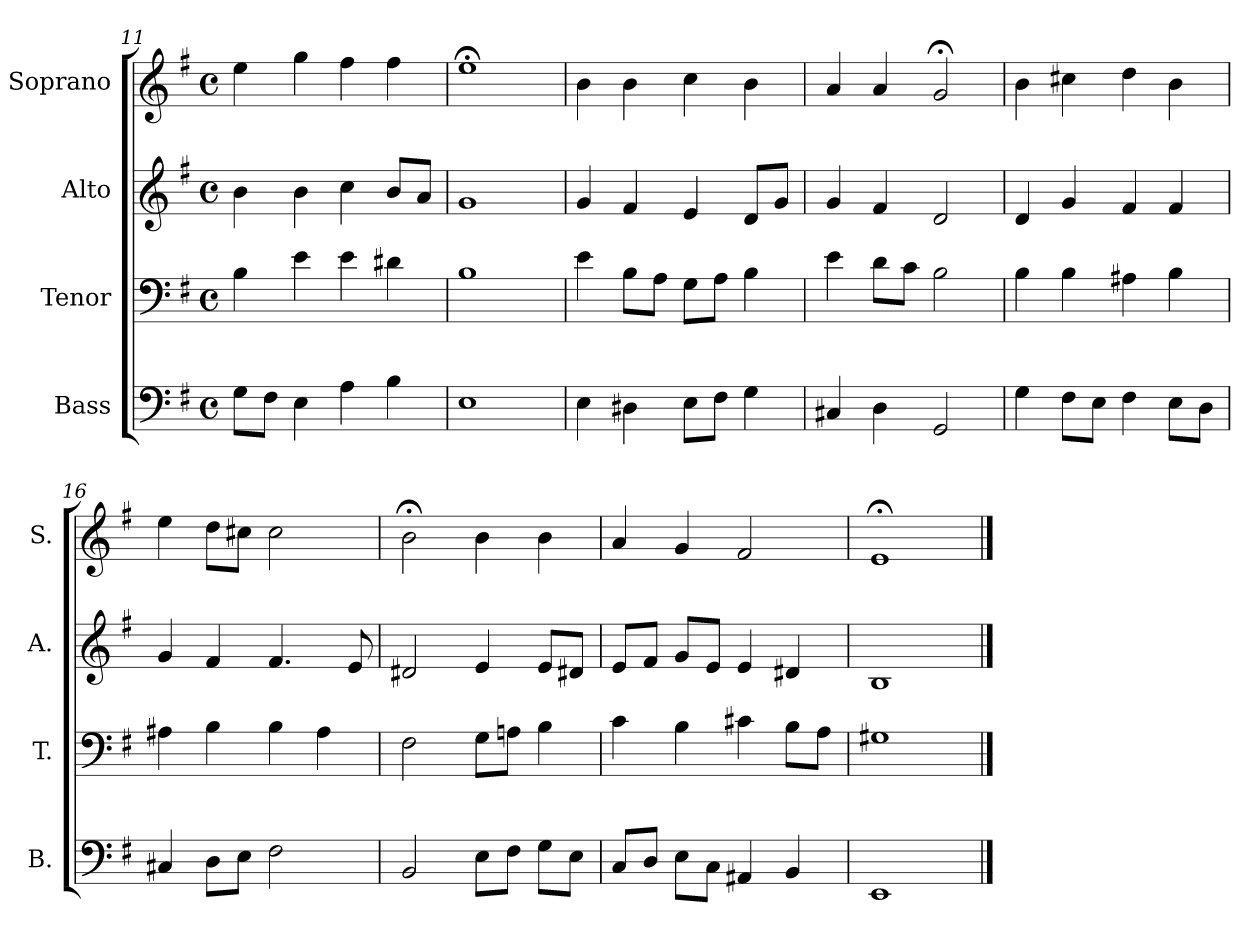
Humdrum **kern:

**kern	**kern	**kern	**kern
*part4	*part3	*part2	*part1
*staff4	*staff3	*staff2	*staff1
*I"Bass	*I"Tenor	*I"Alto	*I"Soprano
*I'B.	*I'T.	*I'A.	*I'S.
!!LO:LB:g=z
*clefF4	*clefF4	*clefG2	*clefG2
*k[f#]	*k[f#]	*k[f#]	*k[f#]
*e:	*e:	*e:	*e:
*M4/4	*M4/4	*M4/4	*M4/4
*met(c)	*met(c)	*met(c)	*met(c)
=11	=11	=11	=11
8G\L	4B\	4b\	4ee\
8F#\J	.	.	.
4E\	4e\	4b\	4gg\
4A\	4e\	4cc\	4ff#\
4B\	4d#X\	8b/L	4ff#\
.	.	8a/J	.
=12	=12	=12	=12
1E	1B	1g	1ee;<
=13	=13	=13	=13
4E\	4e\	4g/	4b\
4D#X\	8B\L	4f#/	4b\
.	8A\J	.	.
8E\L	8G\L	4e/	4cc\
8F#\J	8A\J	.	.
4G\	4B\	8d/L	4b\
.	.	8g/J	.
=14	=14	=14	=14
4C#X/	4e\	4g/	4a/
4D\	8d\L	4f#/	4a/
.	8c\J	.	.
2GG/	2B\	2d/	2g;</
=15	=15	=15	=15
4G\	4B\	4d/	4b\
8F#\L	4B\	4g/	4cc#X\
8E\J	.	.	.
4F#\	4A#X\	4f#/	4dd\
8E\L	4B\	4f#/	4b\
8D\J	.	.	.
!!LO:PB:g=z
=16	=16	=16	=16
4C#X/	4A#X\	4g/	4ee\
8D\L	4B\	4f#/	8dd\L
8E\J	.	.	8cc#X\J
2F#\	4B\	4.f#/	2cc#\
.	4A#\	.	.
.	.	8e/	.
=17	=17	=17	=17
2BB/	2F#\	2d#X/	2b;<\
8E\L	8G\L	4e/	4b\
8F#\J	8An\J	.	.
8G\L	4B\	8e/L	4b\
8E\J	.	8d#X/J	.
=18	=18	=18	=18
8C/L	4c\	8e/L	4a/
8D/J	.	8f#/J	.
8E\L	4B\	8g/L	4g/
8C\J	.	8e/J	.
4AA#X/	4c#X\	4e/	2f#/
4BB/	8B\L	4d#X/	.
.	8A\J	.	.
=19	=19	=19	=19
1EE	1G#X	1B	1e;<
==	==	==	==
*-	*-	*-	*-
